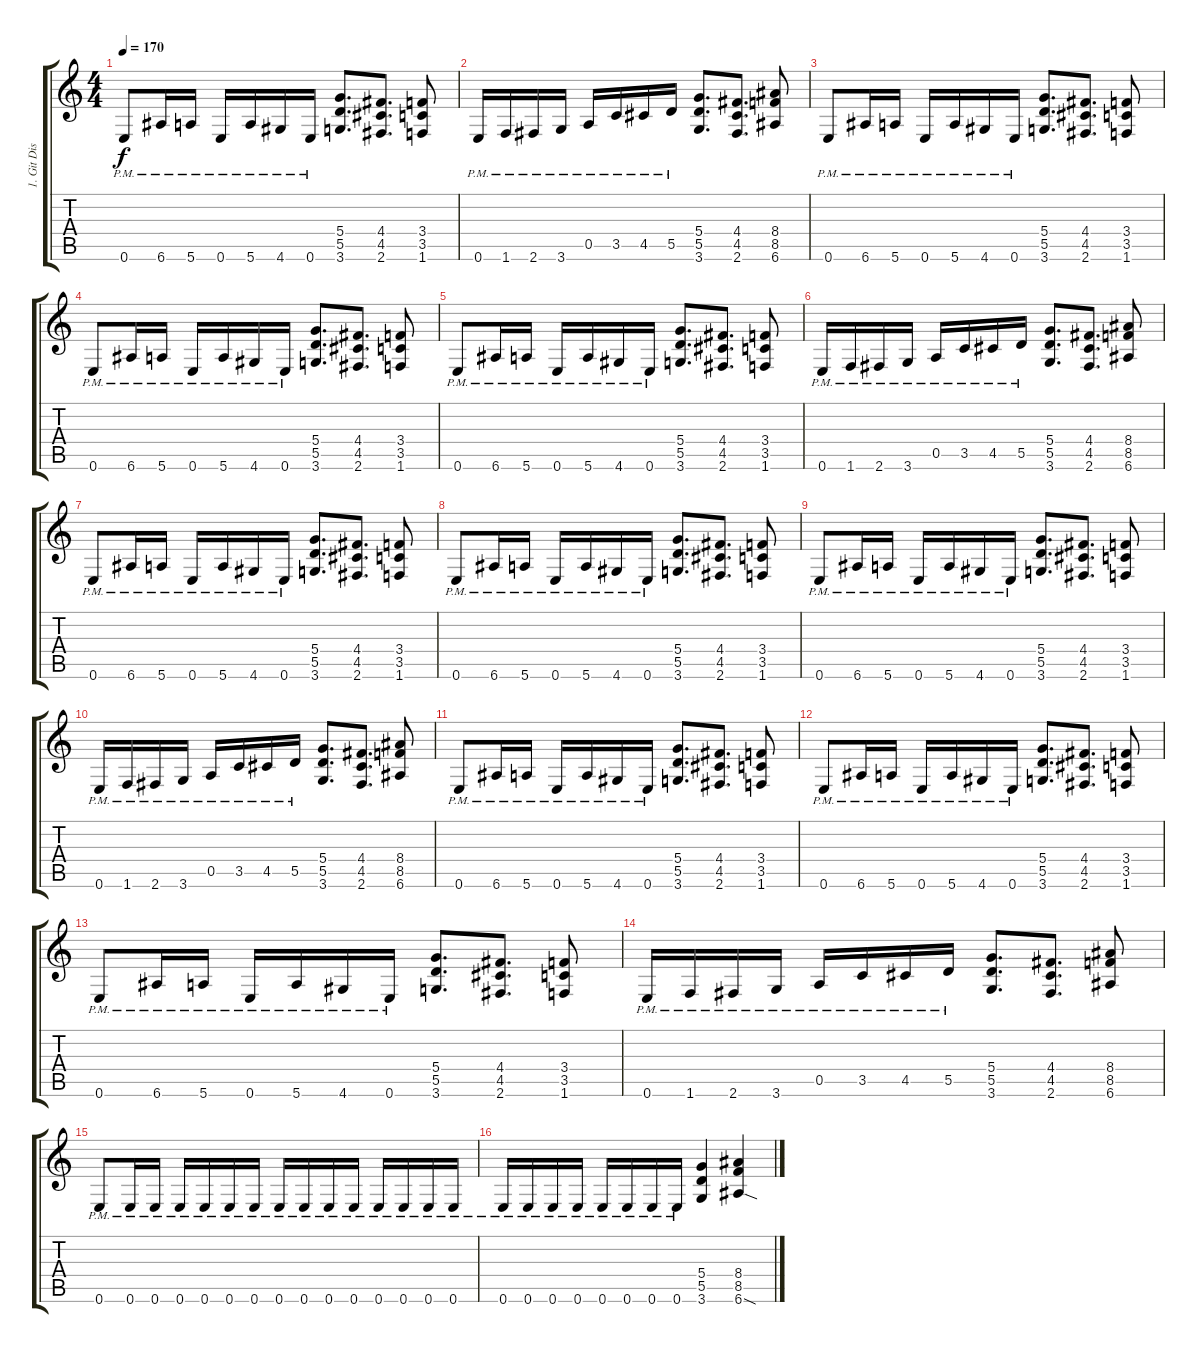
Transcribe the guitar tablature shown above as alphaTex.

\track ("1. Git Dist" "1. Git Dis") {instrument distortionguitar}
\staff {score tabs}
\tuning (E4 B3 G3 D3 A2 E2) {hide}
\ts (4 4)
\tempo 170
\clef g2
\ks c
0.6{pm}.8{dy f} 6.6{pm}.16 5.6{pm}.16 0.6{pm}.16 5.6{pm}.16 4.6{pm}.16 0.6{pm}.16 (5.4 5.5 3.6).8{d} (4.4 4.5 2.6).8{d} (3.4 3.5 1.6).8 |
0.6{pm}.16 1.6{pm}.16 2.6{pm}.16 3.6{pm}.16 0.5{pm}.16 3.5{pm}.16 4.5{pm}.16 5.5{pm}.16 (5.4 5.5 3.6).8{d} (4.4 4.5 2.6).8{d} (8.4 8.5 6.6).8 |
0.6{pm}.8 6.6{pm}.16 5.6{pm}.16 0.6{pm}.16 5.6{pm}.16 4.6{pm}.16 0.6{pm}.16 (5.4 5.5 3.6).8{d} (4.4 4.5 2.6).8{d} (3.4 3.5 1.6).8 |
0.6{pm}.8 6.6{pm}.16 5.6{pm}.16 0.6{pm}.16 5.6{pm}.16 4.6{pm}.16 0.6{pm}.16 (5.4 5.5 3.6).8{d} (4.4 4.5 2.6).8{d} (3.4 3.5 1.6).8 |
0.6{pm}.8 6.6{pm}.16 5.6{pm}.16 0.6{pm}.16 5.6{pm}.16 4.6{pm}.16 0.6{pm}.16 (5.4 5.5 3.6).8{d} (4.4 4.5 2.6).8{d} (3.4 3.5 1.6).8 |
0.6{pm}.16 1.6{pm}.16 2.6{pm}.16 3.6{pm}.16 0.5{pm}.16 3.5{pm}.16 4.5{pm}.16 5.5{pm}.16 (5.4 5.5 3.6).8{d} (4.4 4.5 2.6).8{d} (8.4 8.5 6.6).8 |
0.6{pm}.8 6.6{pm}.16 5.6{pm}.16 0.6{pm}.16 5.6{pm}.16 4.6{pm}.16 0.6{pm}.16 (5.4 5.5 3.6).8{d} (4.4 4.5 2.6).8{d} (3.4 3.5 1.6).8 |
0.6{pm}.8 6.6{pm}.16 5.6{pm}.16 0.6{pm}.16 5.6{pm}.16 4.6{pm}.16 0.6{pm}.16 (5.4 5.5 3.6).8{d} (4.4 4.5 2.6).8{d} (3.4 3.5 1.6).8 |
0.6{pm}.8 6.6{pm}.16 5.6{pm}.16 0.6{pm}.16 5.6{pm}.16 4.6{pm}.16 0.6{pm}.16 (5.4 5.5 3.6).8{d} (4.4 4.5 2.6).8{d} (3.4 3.5 1.6).8 |
0.6{pm}.16 1.6{pm}.16 2.6{pm}.16 3.6{pm}.16 0.5{pm}.16 3.5{pm}.16 4.5{pm}.16 5.5{pm}.16 (5.4 5.5 3.6).8{d} (4.4 4.5 2.6).8{d} (8.4 8.5 6.6).8 |
0.6{pm}.8 6.6{pm}.16 5.6{pm}.16 0.6{pm}.16 5.6{pm}.16 4.6{pm}.16 0.6{pm}.16 (5.4 5.5 3.6).8{d} (4.4 4.5 2.6).8{d} (3.4 3.5 1.6).8 |
0.6{pm}.8 6.6{pm}.16 5.6{pm}.16 0.6{pm}.16 5.6{pm}.16 4.6{pm}.16 0.6{pm}.16 (5.4 5.5 3.6).8{d} (4.4 4.5 2.6).8{d} (3.4 3.5 1.6).8 |
0.6{pm}.8 6.6{pm}.16 5.6{pm}.16 0.6{pm}.16 5.6{pm}.16 4.6{pm}.16 0.6{pm}.16 (5.4 5.5 3.6).8{d} (4.4 4.5 2.6).8{d} (3.4 3.5 1.6).8 |
0.6{pm}.16 1.6{pm}.16 2.6{pm}.16 3.6{pm}.16 0.5{pm}.16 3.5{pm}.16 4.5{pm}.16 5.5{pm}.16 (5.4 5.5 3.6).8{d} (4.4 4.5 2.6).8{d} (8.4 8.5 6.6).8 |
0.6{pm}.8 0.6{pm}.16 0.6{pm}.16 0.6{pm}.16 0.6{pm}.16 0.6{pm}.16 0.6{pm}.16 0.6{pm}.16 0.6{pm}.16 0.6{pm}.16 0.6{pm}.16 0.6{pm}.16 0.6{pm}.16 0.6{pm}.16 0.6{pm}.16 |
0.6{pm}.16 0.6{pm}.16 0.6{pm}.16 0.6{pm}.16 0.6{pm}.16 0.6{pm}.16 0.6{pm}.16 0.6{pm}.16 (5.4 5.5 3.6).4 (8.4 8.5 6.6{sod}).4
